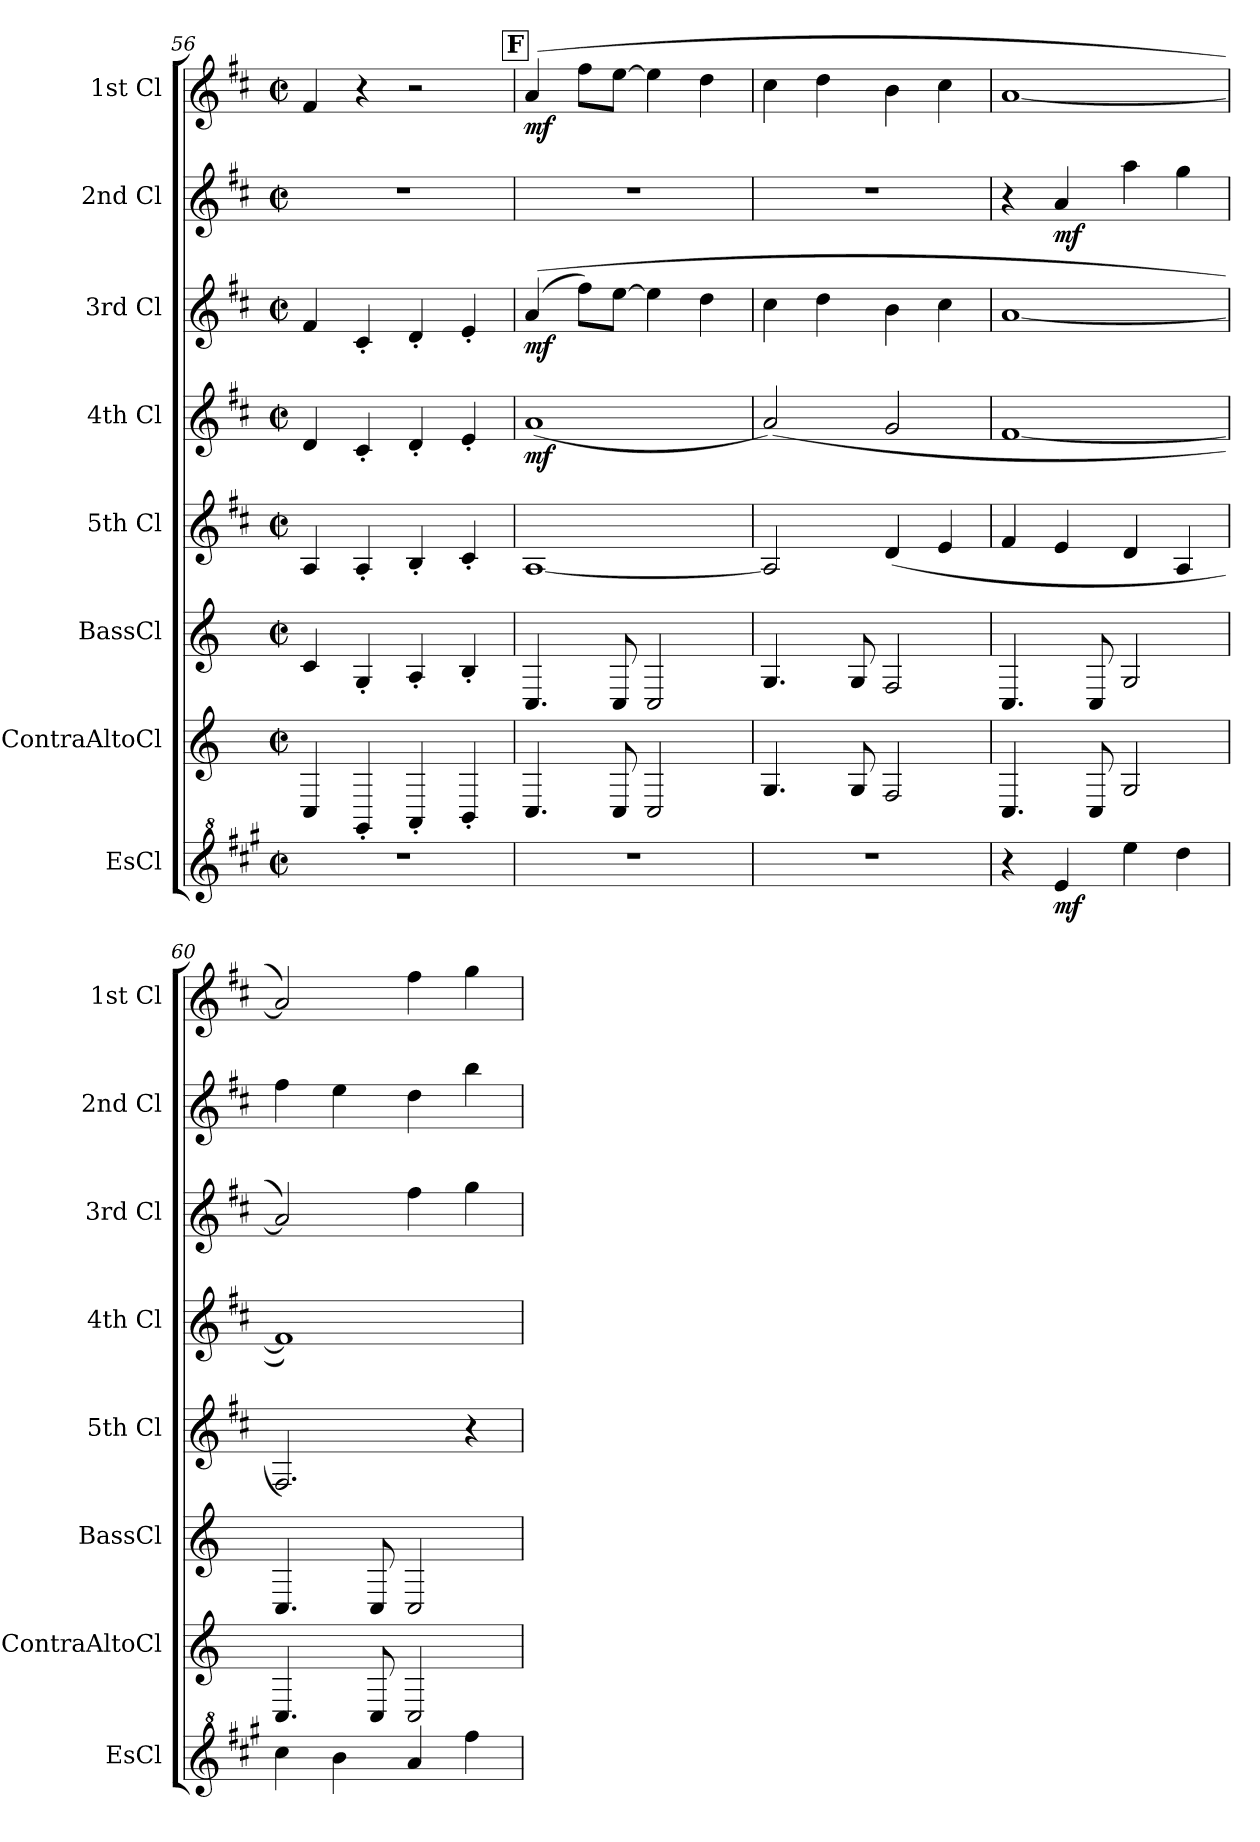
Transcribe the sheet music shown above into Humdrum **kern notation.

**kern	**dynam	**kern	**kern	**kern	**kern	**dynam	**kern	**dynam	**kern	**dynam	**kern	**dynam
*part8	*part8	*part7	*part6	*part5	*part4	*part4	*part3	*part3	*part2	*part2	*part1	*part1
*staff8	*staff8	*staff7	*staff6	*staff5	*staff4	*staff4	*staff3	*staff3	*staff2	*staff2	*staff1	*staff1
*I"EsCl	*	*I"ContraAltoCl	*I"BassCl	*I"5th Cl	*I"4th Cl	*	*I"3rd Cl	*	*I"2nd Cl	*	*I"1st Cl	*
*I'EsCl	*	*I'ContraAltoCl	*I'BassCl	*I'5th Cl	*I'4th Cl	*	*I'3rd Cl	*	*I'2nd Cl	*	*I'1st Cl	*
*clefG^2	*	*clefG2	*clefG2	*clefG2	*clefG2	*	*clefG2	*	*clefG2	*	*clefG2	*
*ITrd5c9	*	*ITrd12c21	*ITrd8c14	*ITrd1c2	*ITrd1c2	*	*ITrd1c2	*	*ITrd1c2	*	*ITrd1c2	*
*k[]	*	*k[]	*k[]	*k[]	*k[]	*	*k[]	*	*k[]	*	*k[]	*
*M4/4	*	*M4/4	*M4/4	*M4/4	*M4/4	*	*M4/4	*	*M4/4	*	*M4/4	*
*met(c|)	*	*met(c|)	*met(c|)	*met(c|)	*met(c|)	*	*met(c|)	*	*met(c|)	*	*met(c|)	*
=56	=56	=56	=56	=56	=56	=56	=56	=56	=56	=56	=56	=56
1r	.	4CC/	4C/	4G/	4c/	.	4e/	.	1r	.	4e/	.
.	.	4GGG'/	4GG'/	4G'/	4B'/	.	4B'/	.	.	.	4r	.
.	.	4AAA'/	4AA'/	4A'/	4c'/	.	4c'/	.	.	.	2r	.
.	.	4BBB'/	4BB'/	4B'/	4d'/	.	4d'/	.	.	.	.	.
!!LO:REH:place=s1:a:B:fs=14:t=F
=57	=57	=57	=57	=57	=57	=57	=57	=57	=57	=57	=57	=57
!	!	!	!	!	!	!LO:DY:b	!	!LO:DY:b	!	!	!	!LO:DY:b
1r	.	4.CC/	4.CC/	[1G	(1g	mf	((4g/	mf	1r	.	(4g/	mf
.	.	.	.	.	.	.	8ee\L)	.	.	.	8ee\L	.
.	.	8CC/	8CC/	.	.	.	[8dd\J	.	.	.	[8dd\J	.
.	.	2CC/	2CC/	.	.	.	4dd\]	.	.	.	4dd\]	.
.	.	.	.	.	.	.	4cc\	.	.	.	4cc\	.
=58	=58	=58	=58	=58	=58	=58	=58	=58	=58	=58	=58	=58
1r	.	4.GG/	4.GG/	2G/]	(2g/)	.	4b\	.	1r	.	4b\	.
.	.	.	.	.	.	.	4cc\	.	.	.	4cc\	.
.	.	8GG/	8GG/	.	.	.	.	.	.	.	.	.
.	.	2FF/	2FF/	(4c/	2f/	.	4a\	.	.	.	4a\	.
.	.	.	.	4d/	.	.	4b\	.	.	.	4b\	.
!!LO:PB:g=z
=59	=59	=59	=59	=59	=59	=59	=59	=59	=59	=59	=59	=59
4r	.	4.CC/	4.CC/	4e/	[1e	.	[1g	.	4r	.	[1g	.
!	!LO:DY:b	!	!	!	!	!	!	!	!	!LO:DY:b	!	!
4g/	mf	.	.	4d/	.	.	.	.	4g/	mf	.	.
.	.	8CC/	8CC/	.	.	.	.	.	.	.	.	.
4gg\	.	2GG/	2GG/	4c/	.	.	.	.	4gg\	.	.	.
4ff\	.	.	.	4G/	.	.	.	.	4ff\	.	.	.
=60	=60	=60	=60	=60	=60	=60	=60	=60	=60	=60	=60	=60
4ee\	.	4.CC/	4.CC/	2.E/)	1e])	.	2g/])	.	4ee\	.	2g/])	.
4dd\	.	.	.	.	.	.	.	.	4dd\	.	.	.
.	.	8CC/	8CC/	.	.	.	.	.	.	.	.	.
4cc/	.	2CC/	2CC/	.	.	.	4ee\	.	4cc\	.	4ee\	.
4aa\	.	.	.	4r	.	.	4ff\	.	4aa\	.	4ff\	.
=	=	=	=	=	=	=	=	=	=	=	=	=
*-	*-	*-	*-	*-	*-	*-	*-	*-	*-	*-	*-	*-
